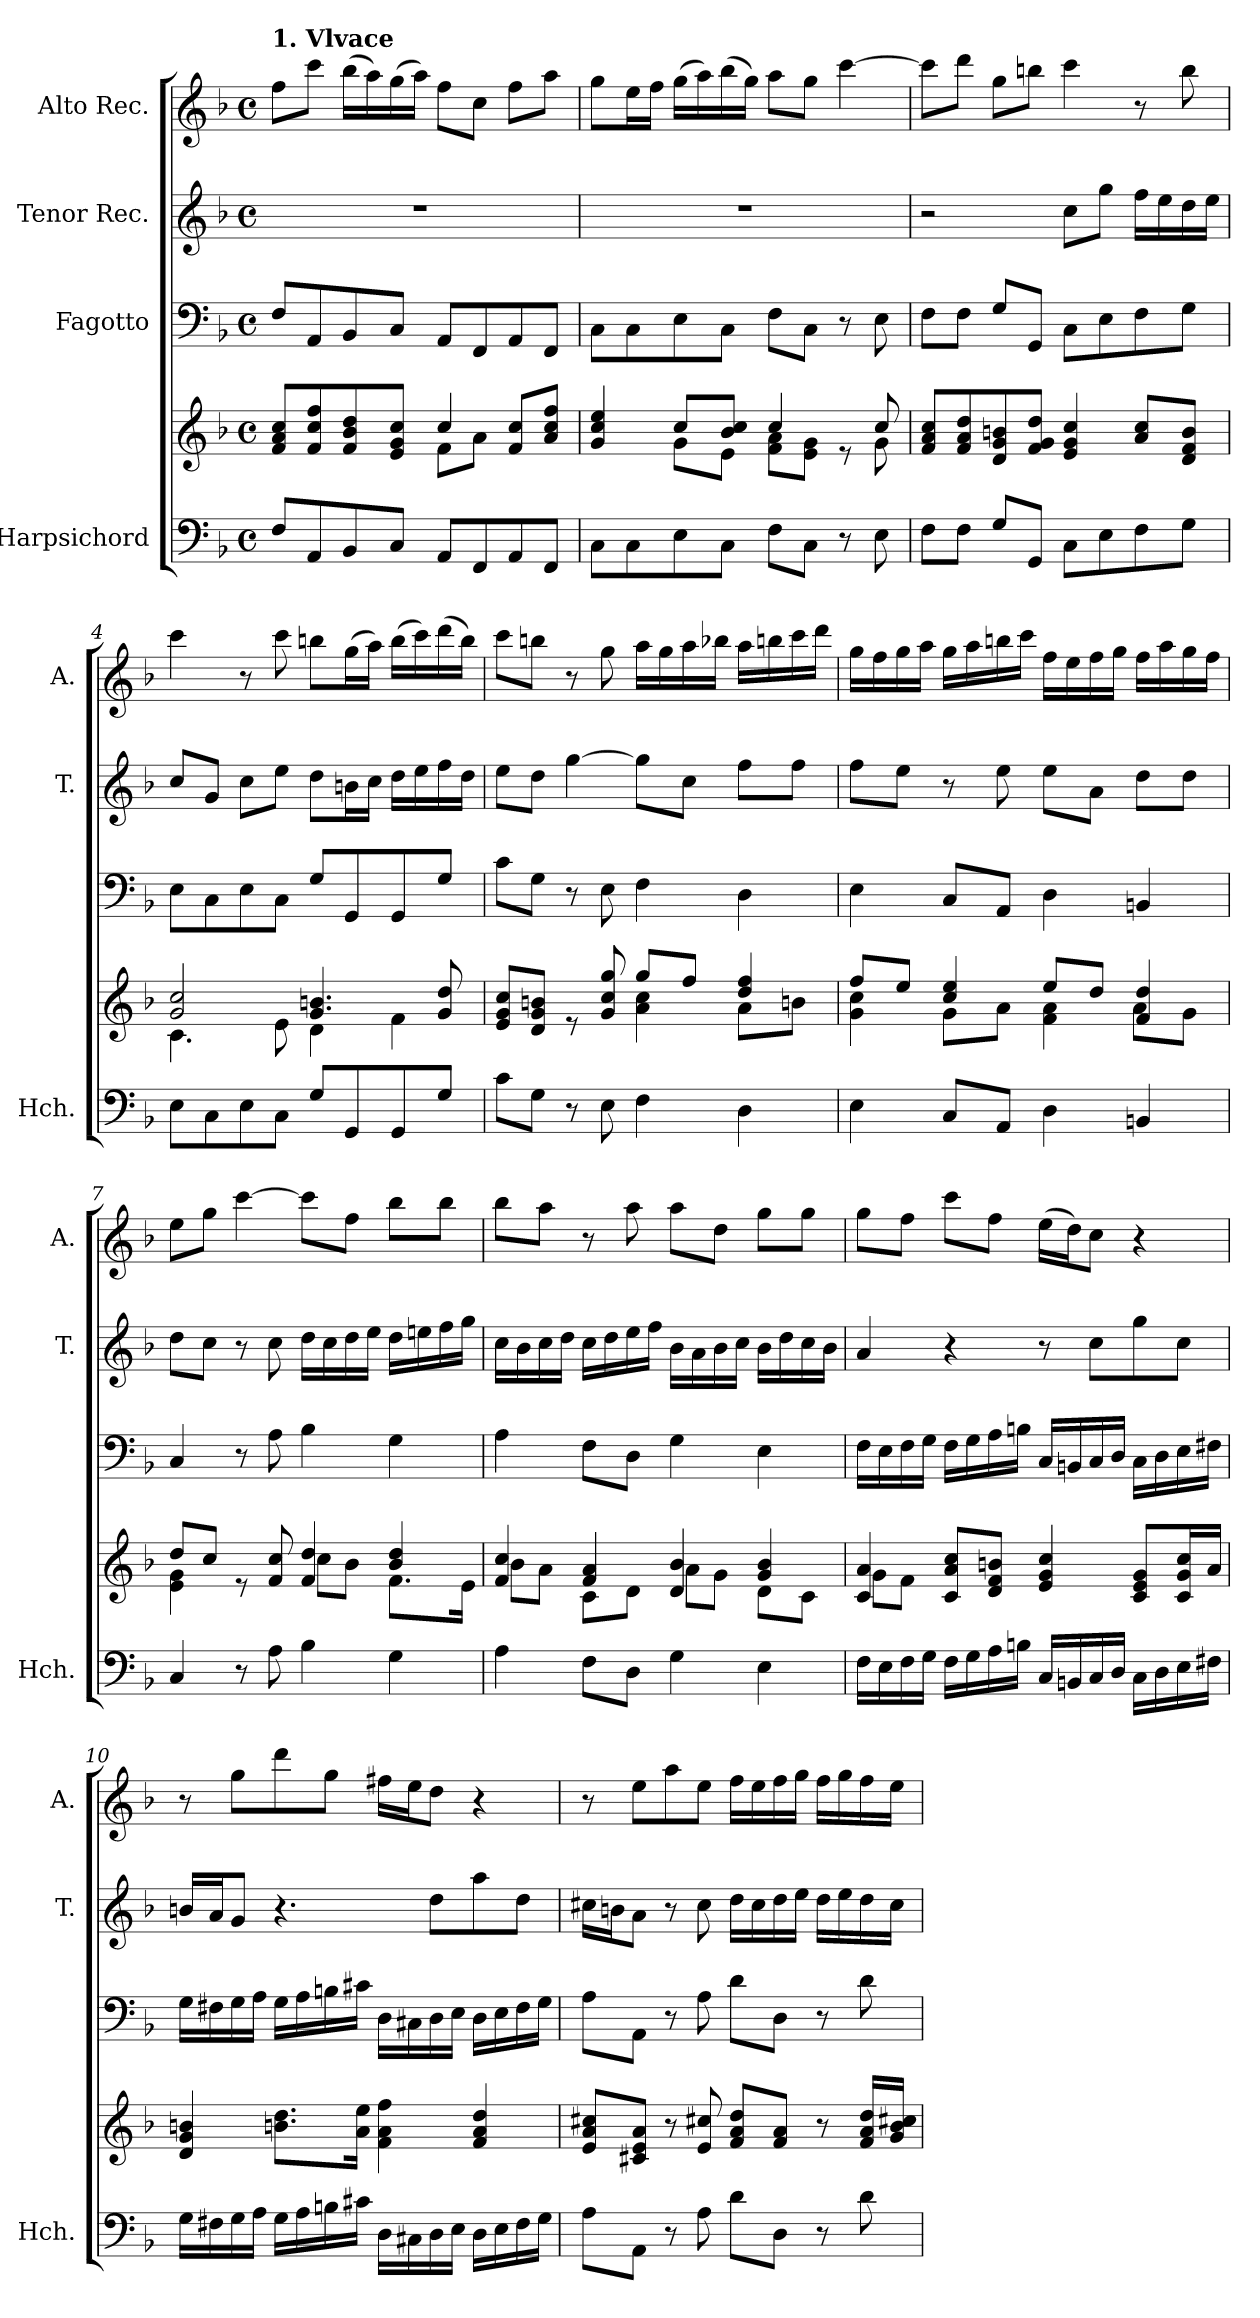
**kern	**kern	**kern	**kern	**kern
*part4	*part4	*part3	*part2	*part1
*staff5	*staff4	*staff3	*staff2	*staff1
*I"Harpsichord	*	*I"Fagotto	*I"Tenor Rec.	*I"Alto Rec.
*I'Hch.	*	*	*I'T.	*I'A.
*clefF4	*clefG2	*clefF4	*clefG2	*clefG2
*k[b-]	*k[b-]	*k[b-]	*k[b-]	*k[b-]
*M4/4	*M4/4	*M4/4	*M4/4	*M4/4
*met(c)	*met(c)	*met(c)	*met(c)	*met(c)
*MM110	*MM110	*MM110	*MM110	*MM110
=1	=1	=1	=1	=1
*	*^	*	*	*
!	!	!	!	!	!LO:TX:a:B:t=1. Vlvace
8F/L	8f/ 8a/ 8cc/L	2ryy	8F/L	1r	8ff\L
8AA/	8f/ 8cc/ 8ff/	.	8AA/	.	8ccc\J
8BB-/	8f/ 8b-/ 8dd/	.	8BB-/	.	(>16bb-\LL
.	.	.	.	.	16aa\)
8C/J	8e/ 8g/ 8cc/J	.	8C/J	.	(>16gg\
.	.	.	.	.	16aa\JJ)
8AA/L	4cc/	8f\L	8AA/L	.	8ff\L
8FF/	.	8a\J	8FF/	.	8cc\J
8AA/	8f/ 8cc/L	4ryy	8AA/	.	8ff\L
8FF/J	8a/ 8cc/ 8ff/J	.	8FF/J	.	8aa\J
=2	=2	=2	=2	=2	=2
8C\L	4g/ 4cc/ 4ee/	4ryy	8C\L	1r	8gg\L
8C\	.	.	8C\	.	16ee\L
.	.	.	.	.	16ff\JJ
8E\	8cc/L	8g\L	8E\	.	(>16gg\LL
.	.	.	.	.	16aa\)
8C\J	8b-/ 8cc/J	8e\J	8C\J	.	(>16bb-\
.	.	.	.	.	16gg\JJ)
8F\L	4cc/	8f\ 8a\L	8F\L	.	8aa\L
8C\J	.	8e\ 8g\J	8C\J	.	8gg\J
8r	8re	8ryy	8r	.	[4ccc\
8E\	8cc/	8g\	8E\	.	.
*	*v	*v	*	*	*
=3	=3	=3	=3	=3
8F\L	8f/ 8a/ 8cc/L	8F\L	2r	8ccc\L]
8F\J	8f/ 8a/ 8dd/	8F\J	.	8ddd\J
8G/L	8d/ 8g/ 8bn/	8G/L	.	8gg\L
8GG/J	8f/ 8g/ 8dd/J	8GG/J	.	8bbn\J
8C\L	4e/ 4g/ 4cc/	8C\L	8cc\L	4ccc\
8E\	.	8E\	8gg\J	.
8F\	8a/ 8cc/L	8F\	16ff\LL	8r
.	.	.	16ee\	.
8G\J	8d/ 8f/ 8b/J	8G\J	16dd\	8bb\
.	.	.	16ee\JJ	.
=4	=4	=4	=4	=4
*	*^	*	*	*
8E\L	2g/ 2cc/	4.c\	8E\L	8cc/L	4ccc\
8C\	.	.	8C\	8g/J	.
8E\	.	.	8E\	8cc\L	8r
8C\J	.	8e\	8C\J	8ee\J	8ccc\
8G/L	4.g/ 4.bn/	4d\	8G/L	8dd\L	8bbn\L
8GG/	.	.	8GG/	16bn\L	(>16gg\L
.	.	.	.	16cc\JJ	16aa\JJ)
8GG/	.	4f\	8GG/	16dd\LL	(>16bb\LL
.	.	.	.	16ee\	16ccc\)
8G/J	8g/ 8dd/	.	8G/J	16ff\	(>16ddd\
.	.	.	.	16dd\JJ	16bb\JJ)
=5	=5	=5	=5	=5	=5
8c\L	8e/ 8g/ 8cc/L	2ryy	8c\L	8ee\L	8ccc\L
8G\J	8d/ 8g/ 8bn/J	.	8G\J	8dd\J	8bbn\J
8r	8re	.	8r	[4gg\	8r
8E\	8g/ 8cc/ 8gg/	.	8E\	.	8gg\
4F\	8gg/L	4a\ 4cc\	4F\	8gg\L]	16aa\LL
.	.	.	.	.	16gg\
.	8ff/J	.	.	8cc\J	16aa\
.	.	.	.	.	16bb-X\JJ
4D\	4dd/ 4ff/	8a\L	4D\	8ff\L	16aa\LL
.	.	.	.	.	16bbn\
.	.	8bn\J	.	8ff\J	16ccc\
.	.	.	.	.	16ddd\JJ
!!LO:LB:g=z
=6	=6	=6	=6	=6	=6
4E\	8ff/L	4g\ 4cc\	4E\	8ff\L	16gg\LL
.	.	.	.	.	16ff\
.	8ee/J	.	.	8ee\J	16gg\
.	.	.	.	.	16aa\JJ
8C/L	4cc/ 4ee/	8g\L	8C/L	8r	16gg\LL
.	.	.	.	.	16aa\
8AA/J	.	8a\J	8AA/J	8ee\	16bbn\
.	.	.	.	.	16ccc\JJ
4D\	8ee/L	4f\ 4a\	4D\	8ee\L	16ff\LL
.	.	.	.	.	16ee\
.	8dd/J	.	.	8a\J	16ff\
.	.	.	.	.	16gg\JJ
4BBn/	4f/ 4dd/	8a\L	4BBn/	8dd\L	16ff\LL
.	.	.	.	.	16aa\
.	.	8g\J	.	8dd\J	16gg\
.	.	.	.	.	16ff\JJ
=7	=7	=7	=7	=7	=7
4C/	8dd/L	4e\ 4g\	4C/	8dd\L	8ee\L
.	8cc/J	.	.	8cc\J	8gg\J
8r	8re	4ryy	8r	8r	[4ccc\
8A\	8f/ 8cc/	.	8A\	8cc\	.
4B-\	4f/ 4dd/	8cc\L	4B-\	16dd\LL	8ccc\L]
.	.	.	.	16cc\	.
.	.	8b-\J	.	16dd\	8ff\J
.	.	.	.	16ee\JJ	.
4G\	4b-/ 4dd/	8.f\L	4G\	16dd\LL	8bb-\L
.	.	.	.	16een\	.
.	.	.	.	16ff\	8bb-\J
.	.	16e\Jk	.	16gg\JJ	.
=8	=8	=8	=8	=8	=8
4A\	4f/ 4cc/	8b-\L	4A\	16cc\LL	8bb-\L
.	.	.	.	16b-\	.
.	.	8a\J	.	16cc\	8aa\J
.	.	.	.	16dd\JJ	.
8F\L	4f/ 4a/	8c\L	8F\L	16cc\LL	8r
.	.	.	.	16dd\	.
8D\J	.	8d\J	8D\J	16ee\	8aa\
.	.	.	.	16ff\JJ	.
4G\	4d/ 4b-/	8a\L	4G\	16b-\LL	8aa\L
.	.	.	.	16a\	.
.	.	8g\J	.	16b-\	8dd\J
.	.	.	.	16cc\JJ	.
4E\	4g/ 4b-/	8d\L	4E\	16b-\LL	8gg\L
.	.	.	.	16dd\	.
.	.	8c\J	.	16cc\	8gg\J
.	.	.	.	16b-\JJ	.
=9	=9	=9	=9	=9	=9
16F\LL	4c/ 4a/	8g\L	16F\LL	4a/	8gg\L
16E\	.	.	16E\	.	.
16F\	.	8f\J	16F\	.	8ff\J
16G\JJ	.	.	16G\JJ	.	.
16F\LL	8c/ 8a/ 8cc/L	2.ryy	16F\LL	4r	8ccc\L
16G\	.	.	16G\	.	.
16A\	8d/ 8f/ 8bn/J	.	16A\	.	8ff\J
16Bn\JJ	.	.	16Bn\JJ	.	.
16C/LL	4e/ 4g/ 4cc/	.	16C/LL	8r	(>16ee\LL
16BBn/	.	.	16BBn/	.	16dd\J)
16C/	.	.	16C/	8cc\L	8cc\J
16D/JJ	.	.	16D/JJ	.	.
16C\LL	8c/ 8e/ 8g/L	.	16C\LL	8gg\	4r
16D\	.	.	16D\	.	.
16E\	16c/ 16g/ 16cc/L	.	16E\	8cc\J	.
16F#X\JJ	16a/JJ	.	16F#X\JJ	.	.
*	*v	*v	*	*	*
!!LO:LB:g=z
=10	=10	=10	=10	=10
16G\LL	4d/ 4g/ 4bn/	16G\LL	16bn/LL	8r
16F#X\	.	16F#X\	16a/J	.
16G\	.	16G\	8g/J	8gg\L
16A\JJ	.	16A\JJ	.	.
16G\LL	8.bn\ 8.dd\L	16G\LL	4.r	8ddd\
16A\	.	16A\	.	.
16Bn\	.	16Bn\	.	8gg\J
16c#X\JJ	16a\ 16ee\Jk	16c#X\JJ	.	.
16D\LL	4f\ 4a\ 4ff\	16D\LL	.	16ff#X\LL
16C#X\	.	16C#X\	.	16ee\J
16D\	.	16D\	8dd\L	8dd\J
16E\JJ	.	16E\JJ	.	.
16D\LL	4f/ 4a/ 4dd/	16D\LL	8aa\	4r
16E\	.	16E\	.	.
16F#\	.	16F#\	8dd\J	.
16G\JJ	.	16G\JJ	.	.
=11	=11	=11	=11	=11
8A\L	8e/ 8a/ 8cc#X/L	8A\L	16cc#X\LL	8r
.	.	.	16bn\J	.
8AA\J	8c#X/ 8e/ 8a/J	8AA\J	8a\J	8ee\L
8r	8r	8r	8r	8aa\
8A\	8e/ 8cc#X/	8A\	8cc#\	8ee\J
8d\L	8f/ 8a/ 8dd/L	8d\L	16dd\LL	16ff\LL
.	.	.	16cc#\	16ee\
8D\J	8f/ 8a/J	8D\J	16dd\	16ff\
.	.	.	16ee\JJ	16gg\JJ
8r	8r	8r	16dd\LL	16ff\LL
.	.	.	16ee\	16gg\
8d\	16f/ 16a/ 16dd/LL	8d\	16dd\	16ff\
.	16g/ 16b-/ 16cc#X/JJ	.	16cc#\JJ	16ee\JJ
=	=	=	=	=
*-	*-	*-	*-	*-
